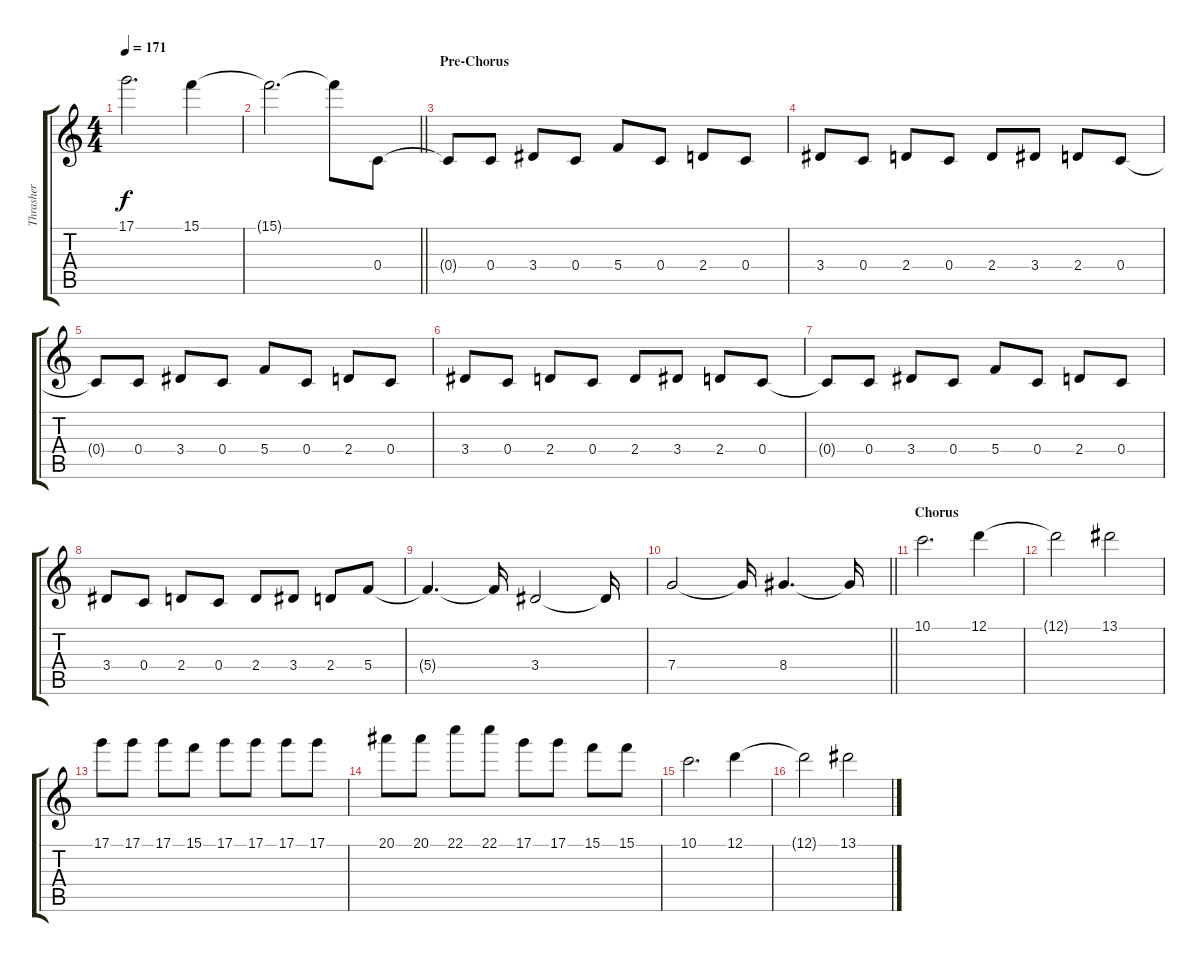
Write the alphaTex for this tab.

\track ("Thrasher" "Thrasher") {instrument distortionguitar}
\staff {score tabs}
\tuning (D4 A3 F3 C3 G2 C2) {hide}
\ts (4 4)
\tempo 171
\clef g2
\ks c
17.1.2{d dy f} 15.1.4 |
\barLineRight lightlight
15.1{t}.2{d} 15.1{t}.8 0.4.8{volume 16} |
\section ("" "Pre-Chorus")
0.4{t}.8 0.4.8 3.4.8 0.4.8 5.4.8 0.4.8 2.4.8 0.4.8 |
3.4.8 0.4.8 2.4.8 0.4.8 2.4.8 3.4.8 2.4.8 0.4.8 |
0.4{t}.8 0.4.8 3.4.8 0.4.8 5.4.8 0.4.8 2.4.8 0.4.8 |
3.4.8 0.4.8 2.4.8 0.4.8 2.4.8 3.4.8 2.4.8 0.4.8 |
0.4{t}.8 0.4.8 3.4.8 0.4.8 5.4.8 0.4.8 2.4.8 0.4.8 |
3.4.8 0.4.8 2.4.8 0.4.8 2.4.8 3.4.8 2.4.8 5.4.8 |
5.4{t}.4{d} 5.4{t}.16 3.4.2 3.4{t}.16 |
\barLineRight lightlight
7.4.2 7.4{t}.16 8.4.4{d} 8.4{t}.16 |
\section ("" "Chorus")
10.1.2{d volume 10} 12.1.4 |
12.1{t}.2 13.1.2 |
17.1.8 17.1.8 17.1.8 15.1.8 17.1.8 17.1.8 17.1.8 17.1.8 |
20.1.8 20.1.8 22.1.8 22.1.8 17.1.8 17.1.8 15.1.8 15.1.8 |
10.1.2{d volume 10} 12.1.4 |
12.1{t}.2 13.1.2
